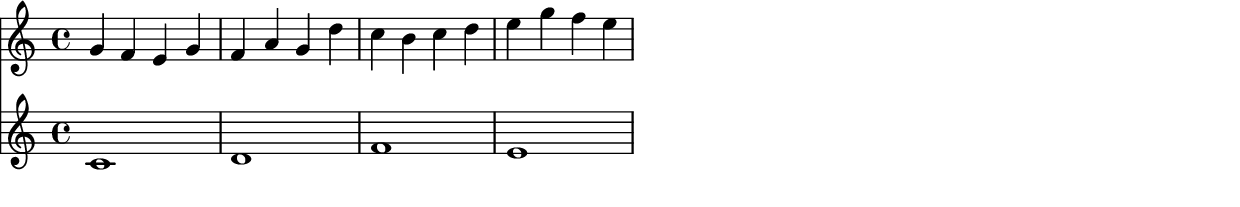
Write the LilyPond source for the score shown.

%%% Generated by music-score %%%
\include "lilypond-book-preamble.ly"
\paper {
  #(define dump-extents #t)

  indent = 0\mm
  line-width = 210\mm - 2.0 * 0.4\in
  ragged-right = ##t
  force-assignment = #""
  line-width = #(- line-width (* mm  3.000000))
}
\header {
  title = ""
  composer = ""
}
\layout {
}

<<
    \new Staff {   \set Staff.instrumentName = "" \set Staff.shortInstrumentName = "" \time 4/4 \clef treble {   g'4 f'4 e'4 g'4
                                                                                                             } f'4 a'4 g'4 d''4 c''4 b'4 c''4 d''4 e''4 g''4 f''4 e''4
               }
    \new Staff {   \set Staff.instrumentName = "" \set Staff.shortInstrumentName = "" \time 4/4 \clef treble c'1 d'1 f'1 e'1
               }
>>